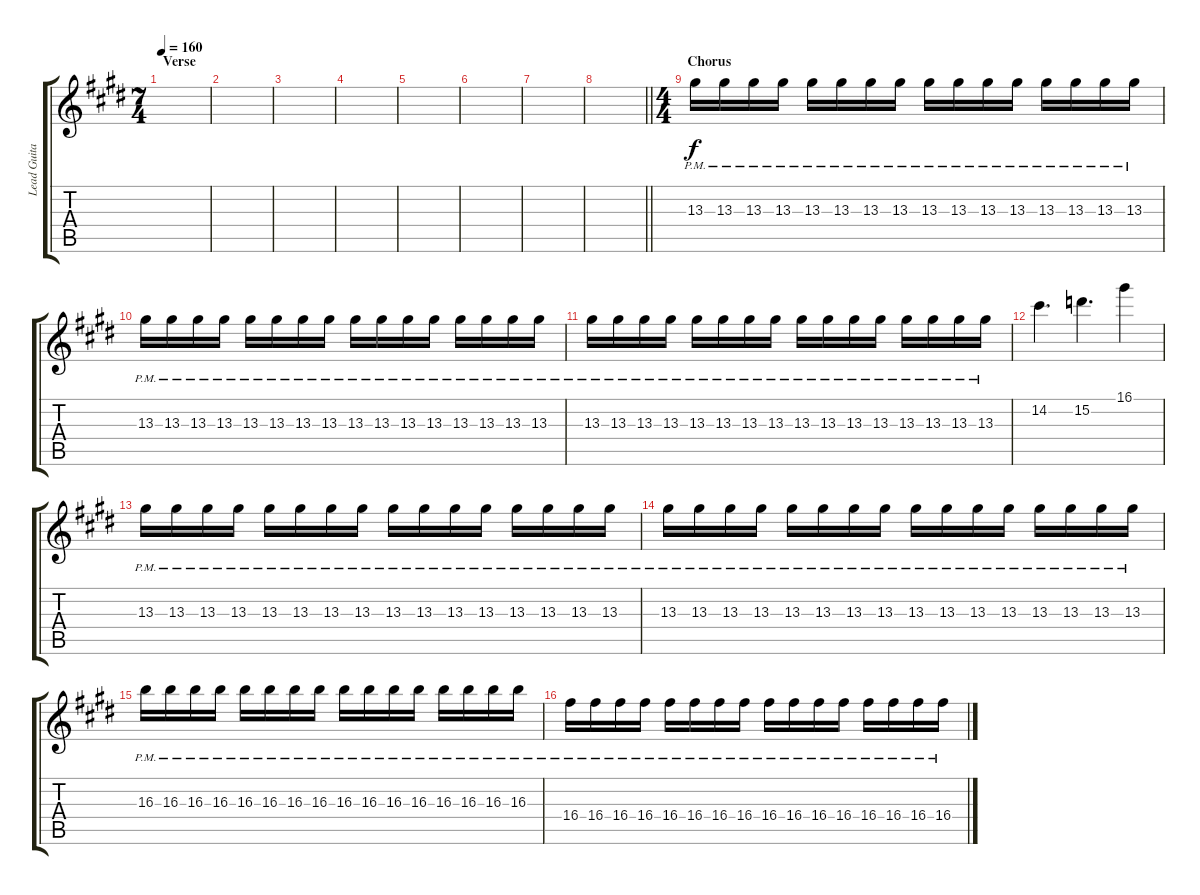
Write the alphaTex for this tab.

\track ("Lead Guitar (Jim Matheos)" "Lead Guita") {instrument distortionguitar}
\staff {score tabs}
\tuning (E4 B3 G3 D3 A2 E2) {hide}
\ts (7 4)
\section ("" "Verse")
\tempo 160
\clef g2
\ks c#minor
|
|
|
|
|
|
|
\barLineRight lightlight
|
\ts (4 4)
\section ("" "Chorus")
13.3{pm}.16 13.3{pm}.16 13.3{pm}.16 13.3{pm}.16 13.3{pm}.16 13.3{pm}.16 13.3{pm}.16 13.3{pm}.16 13.3{pm}.16 13.3{pm}.16 13.3{pm}.16 13.3{pm}.16 13.3{pm}.16 13.3{pm}.16 13.3{pm}.16 13.3{pm}.16 |
13.3{pm}.16 13.3{pm}.16 13.3{pm}.16 13.3{pm}.16 13.3{pm}.16 13.3{pm}.16 13.3{pm}.16 13.3{pm}.16 13.3{pm}.16 13.3{pm}.16 13.3{pm}.16 13.3{pm}.16 13.3{pm}.16 13.3{pm}.16 13.3{pm}.16 13.3{pm}.16 |
13.3{pm}.16 13.3{pm}.16 13.3{pm}.16 13.3{pm}.16 13.3{pm}.16 13.3{pm}.16 13.3{pm}.16 13.3{pm}.16 13.3{pm}.16 13.3{pm}.16 13.3{pm}.16 13.3{pm}.16 13.3{pm}.16 13.3{pm}.16 13.3{pm}.16 13.3{pm}.16 |
14.2.4{d} 15.2.4{d} 16.1.4 |
13.3{pm}.16 13.3{pm}.16 13.3{pm}.16 13.3{pm}.16 13.3{pm}.16 13.3{pm}.16 13.3{pm}.16 13.3{pm}.16 13.3{pm}.16 13.3{pm}.16 13.3{pm}.16 13.3{pm}.16 13.3{pm}.16 13.3{pm}.16 13.3{pm}.16 13.3{pm}.16 |
13.3{pm}.16 13.3{pm}.16 13.3{pm}.16 13.3{pm}.16 13.3{pm}.16 13.3{pm}.16 13.3{pm}.16 13.3{pm}.16 13.3{pm}.16 13.3{pm}.16 13.3{pm}.16 13.3{pm}.16 13.3{pm}.16 13.3{pm}.16 13.3{pm}.16 13.3{pm}.16 |
16.3{pm}.16 16.3{pm}.16 16.3{pm}.16 16.3{pm}.16 16.3{pm}.16 16.3{pm}.16 16.3{pm}.16 16.3{pm}.16 16.3{pm}.16 16.3{pm}.16 16.3{pm}.16 16.3{pm}.16 16.3{pm}.16 16.3{pm}.16 16.3{pm}.16 16.3{pm}.16 |
16.4{pm}.16 16.4{pm}.16 16.4{pm}.16 16.4{pm}.16 16.4{pm}.16 16.4{pm}.16 16.4{pm}.16 16.4{pm}.16 16.4{pm}.16 16.4{pm}.16 16.4{pm}.16 16.4{pm}.16 16.4{pm}.16 16.4{pm}.16 16.4{pm}.16 16.4{pm}.16
